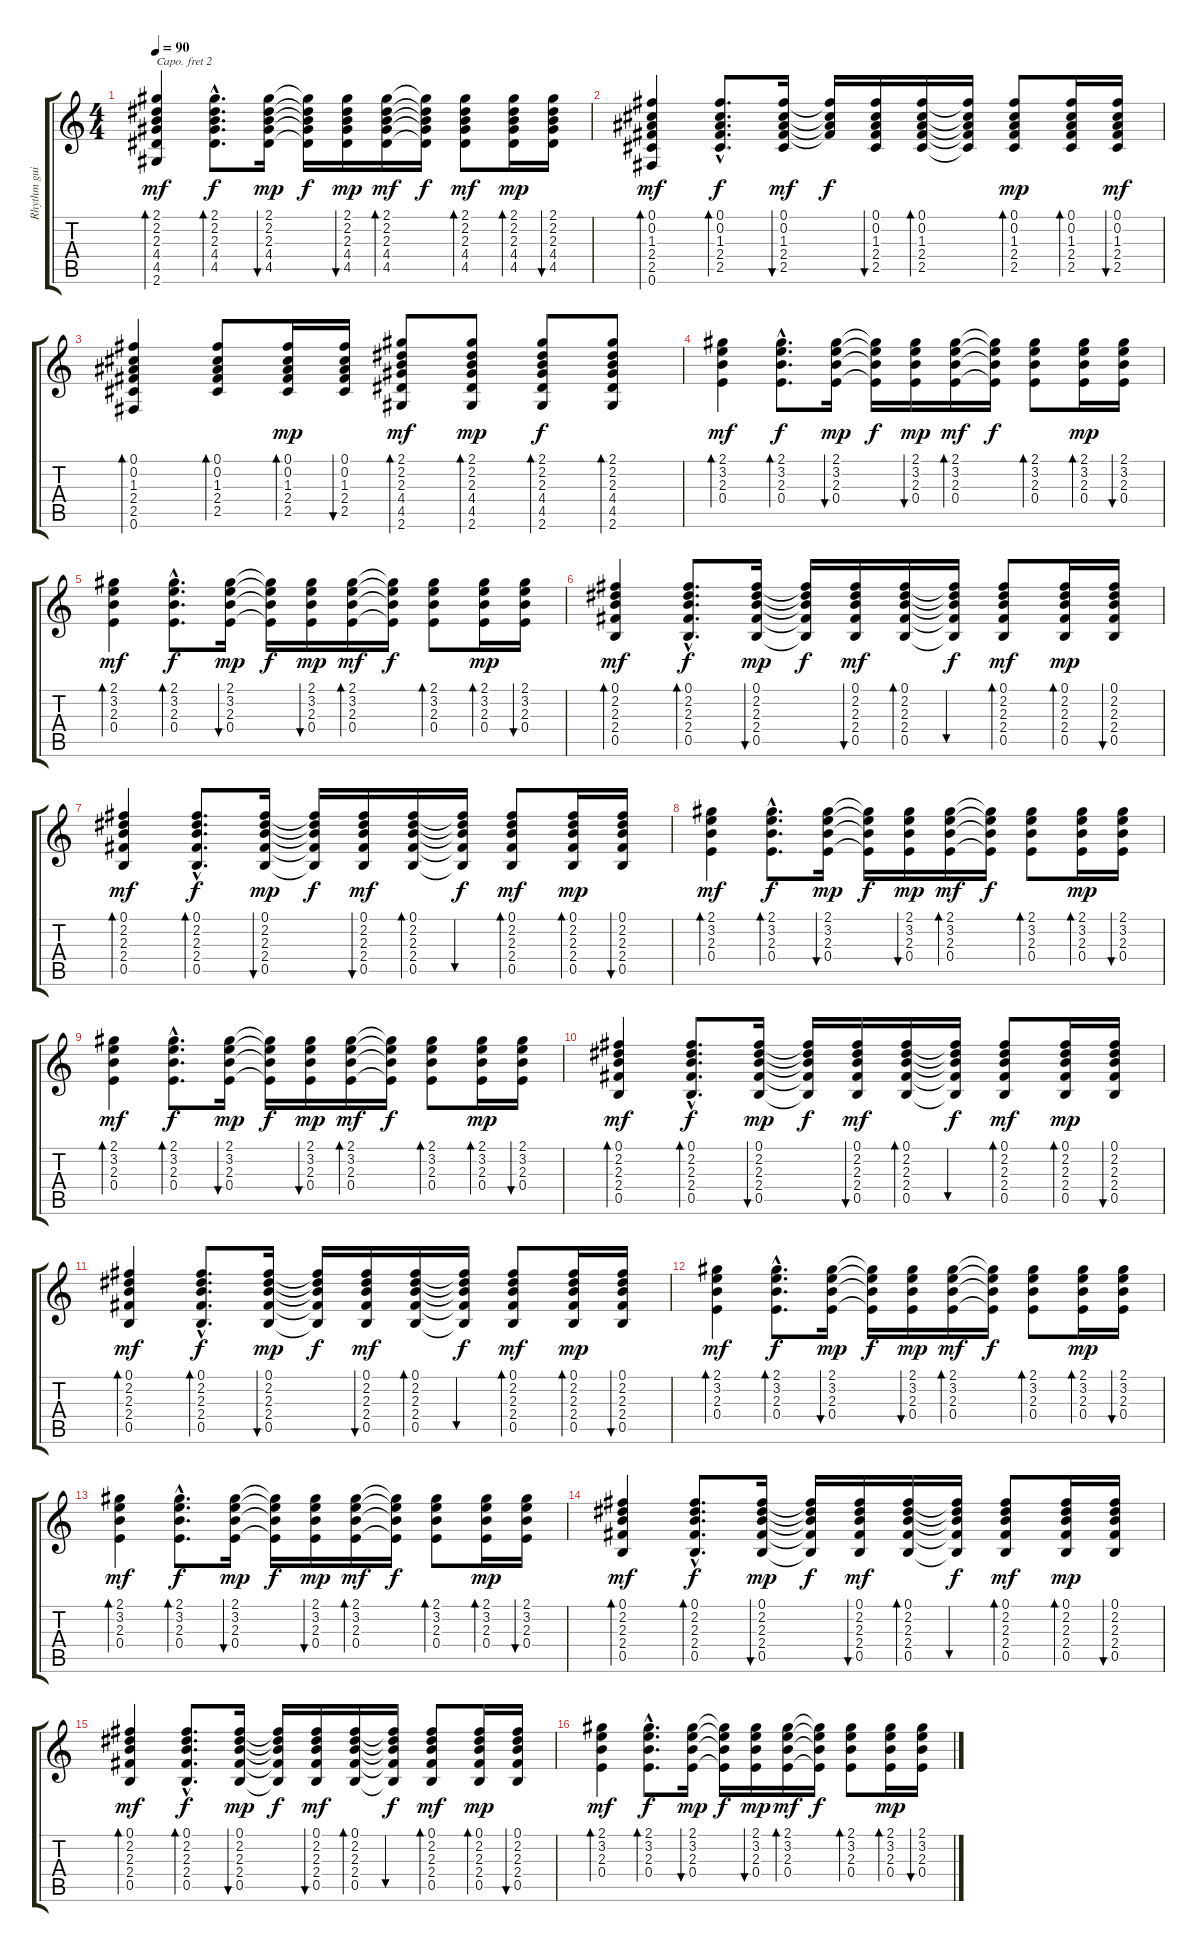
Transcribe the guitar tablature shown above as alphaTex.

\track ("Rhythm guitar" "Rhythm gui") {instrument acousticguitarsteel}
\staff {score tabs}
\capo 2
\tuning (E4 B3 G3 D3 A2 E2) {hide}
\ts (4 4)
\tempo 90
\clef g2
\ks c
(2.1 2.2 2.3 4.4 4.5 2.6).4{bd 30 dy mf} (2.1{hac} 2.2{hac} 2.3{hac} 4.4{hac} 4.5{hac}).8{d bd 30 dy f} (2.1 2.2 2.3 4.4 4.5).16{bu 30 dy mp} (2.1{t} 2.2{t} 2.3{t} 4.4{t} 4.5{t}).16{dy f} (2.1 2.2 2.3 4.4 4.5).16{bu 30 dy mp} (2.1 2.2 2.3 4.4 4.5).16{bd 30 dy mf} (2.1{t} 2.2{t} 2.3{t} 4.4{t} 4.5{t}).16{dy f} (2.1 2.2 2.3 4.4 4.5).8{bd 30 dy mf} (2.1 2.2 2.3 4.4 4.5).16{bd 30 dy mp} (2.1 2.2 2.3 4.4 4.5).16{bu 30} |
(0.1 0.2 1.3 2.4 2.5 0.6).4{bd 30 dy mf} (0.1{hac} 0.2{hac} 1.3{hac} 2.4{hac} 2.5{hac}).8{d bd 30 dy f} (0.1 0.2 1.3 2.4 2.5).16{bu 30 dy mf} (0.1{t} 0.2{t} 1.3{t} 2.4{t}).16{dy f} (0.1 0.2 1.3 2.4 2.5).16{bu 30} (0.1 0.2 1.3 2.4 2.5).16{bd 30} (0.1{t} 0.2{t} 1.3{t} 2.4{t} 2.5{t}).16 (0.1 0.2 1.3 2.4 2.5).8{bd 30 dy mp} (0.1 0.2 1.3 2.4 2.5).16{bd 30} (0.1 0.2 1.3 2.4 2.5).16{bu 30 dy mf} |
(0.1 0.2 1.3 2.4 2.5 0.6).4{bd 30} (0.1 0.2 1.3 2.4 2.5).8{bd 30} (0.1 0.2 1.3 2.4 2.5).16{bd 30 dy mp} (0.1 0.2 1.3 2.4 2.5).16{bu 30} (2.1 2.2 2.3 4.4 4.5 2.6).8{bd 30 dy mf} (2.1 2.2 2.3 4.4 4.5 2.6).8{bd 30 dy mp} (2.1 2.2 2.3 4.4 4.5 2.6).8{bd 30 dy f} (2.1 2.2 2.3 4.4 4.5 2.6).8{bd 30} |
(2.1 3.2 2.3 0.4).4{bd 30 dy mf} (2.1{hac} 3.2{hac} 2.3{hac} 0.4{hac}).8{d bd 30 dy f} (2.1 3.2 2.3 0.4).16{bu 30 dy mp} (2.1{t} 3.2{t} 2.3{t} 0.4{t}).16{dy f} (2.1 3.2 2.3 0.4).16{bu 30 dy mp} (2.1 3.2 2.3 0.4).16{bd 30 dy mf} (2.1{t} 3.2{t} 2.3{t} 0.4{t}).16{dy f} (2.1 3.2 2.3 0.4).8{bd 30} (2.1 3.2 2.3 0.4).16{bd 30 dy mp} (2.1 3.2 2.3 0.4).16{bu 30} |
(2.1 3.2 2.3 0.4).4{bd 30 dy mf} (2.1{hac} 3.2{hac} 2.3{hac} 0.4{hac}).8{d bd 30 dy f} (2.1 3.2 2.3 0.4).16{bu 30 dy mp} (2.1{t} 3.2{t} 2.3{t} 0.4{t}).16{dy f} (2.1 3.2 2.3 0.4).16{bu 30 dy mp} (2.1 3.2 2.3 0.4).16{bd 30 dy mf} (2.1{t} 3.2{t} 2.3{t} 0.4{t}).16{dy f} (2.1 3.2 2.3 0.4).8{bd 30} (2.1 3.2 2.3 0.4).16{bd 30 dy mp} (2.1 3.2 2.3 0.4).16{bu 30} |
(0.1 2.2 2.3 2.4 0.5).4{bd 30 dy mf} (0.1{hac} 2.2{hac} 2.3{hac} 2.4{hac} 0.5{hac}).8{d bd 30 dy f} (0.1 2.2 2.3 2.4 0.5).16{bu 30 dy mp} (0.1{t} 2.2{t} 2.3{t} 2.4{t} 0.5{t}).16{dy f} (0.1 2.2 2.3 2.4 0.5).16{bu 30 dy mf} (0.1 2.2 2.3 2.4 0.5).16{bd 30} (0.1{t} 2.2{t} 2.3{t} 2.4{t} 0.5{t}).16{bu 30 dy f} (0.1 2.2 2.3 2.4 0.5).8{bd 30 dy mf} (0.1 2.2 2.3 2.4 0.5).16{bd 30 dy mp} (0.1 2.2 2.3 2.4 0.5).16{bu 30} |
(0.1 2.2 2.3 2.4 0.5).4{bd 30 dy mf} (0.1{hac} 2.2{hac} 2.3{hac} 2.4{hac} 0.5{hac}).8{d bd 30 dy f} (0.1 2.2 2.3 2.4 0.5).16{bu 30 dy mp} (0.1{t} 2.2{t} 2.3{t} 2.4{t} 0.5{t}).16{dy f} (0.1 2.2 2.3 2.4 0.5).16{bu 30 dy mf} (0.1 2.2 2.3 2.4 0.5).16{bd 30} (0.1{t} 2.2{t} 2.3{t} 2.4{t} 0.5{t}).16{bu 30 dy f} (0.1 2.2 2.3 2.4 0.5).8{bd 30 dy mf} (0.1 2.2 2.3 2.4 0.5).16{bd 30 dy mp} (0.1 2.2 2.3 2.4 0.5).16{bu 30} |
(2.1 3.2 2.3 0.4).4{bd 30 dy mf} (2.1{hac} 3.2{hac} 2.3{hac} 0.4{hac}).8{d bd 30 dy f} (2.1 3.2 2.3 0.4).16{bu 30 dy mp} (2.1{t} 3.2{t} 2.3{t} 0.4{t}).16{dy f} (2.1 3.2 2.3 0.4).16{bu 30 dy mp} (2.1 3.2 2.3 0.4).16{bd 30 dy mf} (2.1{t} 3.2{t} 2.3{t} 0.4{t}).16{dy f} (2.1 3.2 2.3 0.4).8{bd 30} (2.1 3.2 2.3 0.4).16{bd 30 dy mp} (2.1 3.2 2.3 0.4).16{bu 30} |
(2.1 3.2 2.3 0.4).4{bd 30 dy mf} (2.1{hac} 3.2{hac} 2.3{hac} 0.4{hac}).8{d bd 30 dy f} (2.1 3.2 2.3 0.4).16{bu 30 dy mp} (2.1{t} 3.2{t} 2.3{t} 0.4{t}).16{dy f} (2.1 3.2 2.3 0.4).16{bu 30 dy mp} (2.1 3.2 2.3 0.4).16{bd 30 dy mf} (2.1{t} 3.2{t} 2.3{t} 0.4{t}).16{dy f} (2.1 3.2 2.3 0.4).8{bd 30} (2.1 3.2 2.3 0.4).16{bd 30 dy mp} (2.1 3.2 2.3 0.4).16{bu 30} |
(0.1 2.2 2.3 2.4 0.5).4{bd 30 dy mf} (0.1{hac} 2.2{hac} 2.3{hac} 2.4{hac} 0.5{hac}).8{d bd 30 dy f} (0.1 2.2 2.3 2.4 0.5).16{bu 30 dy mp} (0.1{t} 2.2{t} 2.3{t} 2.4{t} 0.5{t}).16{dy f} (0.1 2.2 2.3 2.4 0.5).16{bu 30 dy mf} (0.1 2.2 2.3 2.4 0.5).16{bd 30} (0.1{t} 2.2{t} 2.3{t} 2.4{t} 0.5{t}).16{bu 30 dy f} (0.1 2.2 2.3 2.4 0.5).8{bd 30 dy mf} (0.1 2.2 2.3 2.4 0.5).16{bd 30 dy mp} (0.1 2.2 2.3 2.4 0.5).16{bu 30} |
(0.1 2.2 2.3 2.4 0.5).4{bd 30 dy mf} (0.1{hac} 2.2{hac} 2.3{hac} 2.4{hac} 0.5{hac}).8{d bd 30 dy f} (0.1 2.2 2.3 2.4 0.5).16{bu 30 dy mp} (0.1{t} 2.2{t} 2.3{t} 2.4{t} 0.5{t}).16{dy f} (0.1 2.2 2.3 2.4 0.5).16{bu 30 dy mf} (0.1 2.2 2.3 2.4 0.5).16{bd 30} (0.1{t} 2.2{t} 2.3{t} 2.4{t} 0.5{t}).16{bu 30 dy f} (0.1 2.2 2.3 2.4 0.5).8{bd 30 dy mf} (0.1 2.2 2.3 2.4 0.5).16{bd 30 dy mp} (0.1 2.2 2.3 2.4 0.5).16{bu 30} |
(2.1 3.2 2.3 0.4).4{bd 30 dy mf} (2.1{hac} 3.2{hac} 2.3{hac} 0.4{hac}).8{d bd 30 dy f} (2.1 3.2 2.3 0.4).16{bu 30 dy mp} (2.1{t} 3.2{t} 2.3{t} 0.4{t}).16{dy f} (2.1 3.2 2.3 0.4).16{bu 30 dy mp} (2.1 3.2 2.3 0.4).16{bd 30 dy mf} (2.1{t} 3.2{t} 2.3{t} 0.4{t}).16{dy f} (2.1 3.2 2.3 0.4).8{bd 30} (2.1 3.2 2.3 0.4).16{bd 30 dy mp} (2.1 3.2 2.3 0.4).16{bu 30} |
(2.1 3.2 2.3 0.4).4{bd 30 dy mf} (2.1{hac} 3.2{hac} 2.3{hac} 0.4{hac}).8{d bd 30 dy f} (2.1 3.2 2.3 0.4).16{bu 30 dy mp} (2.1{t} 3.2{t} 2.3{t} 0.4{t}).16{dy f} (2.1 3.2 2.3 0.4).16{bu 30 dy mp} (2.1 3.2 2.3 0.4).16{bd 30 dy mf} (2.1{t} 3.2{t} 2.3{t} 0.4{t}).16{dy f} (2.1 3.2 2.3 0.4).8{bd 30} (2.1 3.2 2.3 0.4).16{bd 30 dy mp} (2.1 3.2 2.3 0.4).16{bu 30} |
(0.1 2.2 2.3 2.4 0.5).4{bd 30 dy mf} (0.1{hac} 2.2{hac} 2.3{hac} 2.4{hac} 0.5{hac}).8{d bd 30 dy f} (0.1 2.2 2.3 2.4 0.5).16{bu 30 dy mp} (0.1{t} 2.2{t} 2.3{t} 2.4{t} 0.5{t}).16{dy f} (0.1 2.2 2.3 2.4 0.5).16{bu 30 dy mf} (0.1 2.2 2.3 2.4 0.5).16{bd 30} (0.1{t} 2.2{t} 2.3{t} 2.4{t} 0.5{t}).16{bu 30 dy f} (0.1 2.2 2.3 2.4 0.5).8{bd 30 dy mf} (0.1 2.2 2.3 2.4 0.5).16{bd 30 dy mp} (0.1 2.2 2.3 2.4 0.5).16{bu 30} |
(0.1 2.2 2.3 2.4 0.5).4{bd 30 dy mf} (0.1{hac} 2.2{hac} 2.3{hac} 2.4{hac} 0.5{hac}).8{d bd 30 dy f} (0.1 2.2 2.3 2.4 0.5).16{bu 30 dy mp} (0.1{t} 2.2{t} 2.3{t} 2.4{t} 0.5{t}).16{dy f} (0.1 2.2 2.3 2.4 0.5).16{bu 30 dy mf} (0.1 2.2 2.3 2.4 0.5).16{bd 30} (0.1{t} 2.2{t} 2.3{t} 2.4{t} 0.5{t}).16{bu 30 dy f} (0.1 2.2 2.3 2.4 0.5).8{bd 30 dy mf} (0.1 2.2 2.3 2.4 0.5).16{bd 30 dy mp} (0.1 2.2 2.3 2.4 0.5).16{bu 30} |
(2.1 3.2 2.3 0.4).4{bd 30 dy mf} (2.1{hac} 3.2{hac} 2.3{hac} 0.4{hac}).8{d bd 30 dy f} (2.1 3.2 2.3 0.4).16{bu 30 dy mp} (2.1{t} 3.2{t} 2.3{t} 0.4{t}).16{dy f} (2.1 3.2 2.3 0.4).16{bu 30 dy mp} (2.1 3.2 2.3 0.4).16{bd 30 dy mf} (2.1{t} 3.2{t} 2.3{t} 0.4{t}).16{dy f} (2.1 3.2 2.3 0.4).8{bd 30} (2.1 3.2 2.3 0.4).16{bd 30 dy mp} (2.1 3.2 2.3 0.4).16{bu 30}
